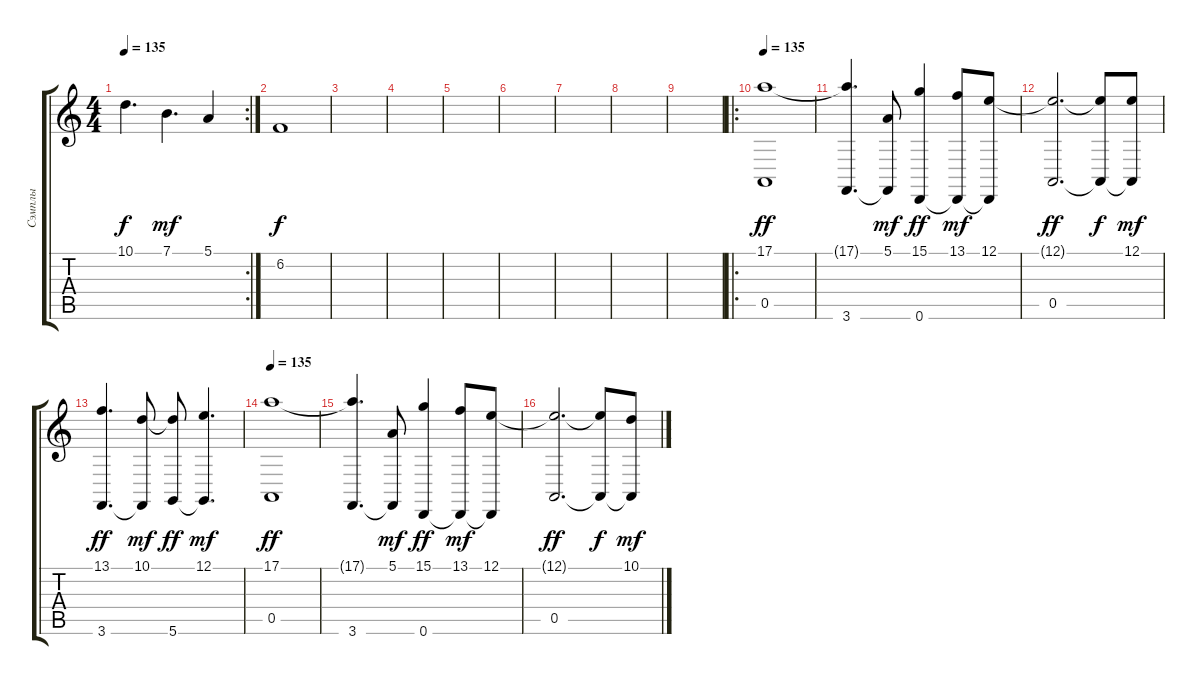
\track ("Сэмплы " "Сэмплы ") {solo instrument stringensemble2}
\staff {score tabs}
\tuning (E4 B3 G3 D3 A2 D2) {hide}
\rc 2
\ts (4 4)
\tempo 135
\clef g2
\ks c
10.1.4{d dy f} 7.1.4{d dy mf} 5.1.4 |
6.2.1{dy f} |
|
|
|
|
|
|
|
\ro
\tempo 135
(17.1 0.5).1{dy ff} |
(17.1{t} 3.6).4{d} (5.1 3.6{t}).8{dy mf} (15.1 0.6).4{dy ff} (13.1 0.6{t}).8{dy mf} (12.1 0.6{t}).8 |
(12.1{t} 0.5).2{d dy ff} (12.1{t} 0.5{t}).8{dy f} (12.1 0.5{t}).8{dy mf} |
(13.1 3.6).4{d dy ff} (10.1 3.6{t}).8{dy mf} (10.1{t} 5.6).8{dy ff} (12.1 5.6{t}).4{d dy mf} |
\tempo 135
(17.1 0.5).1{dy ff} |
(17.1{t} 3.6).4{d} (5.1 3.6{t}).8{dy mf} (15.1 0.6).4{dy ff} (13.1 0.6{t}).8{dy mf} (12.1 0.6{t}).8 |
(12.1{t} 0.5).2{d dy ff} (12.1{t} 0.5{t}).8{dy f} (10.1 0.5{t}).8{dy mf}
